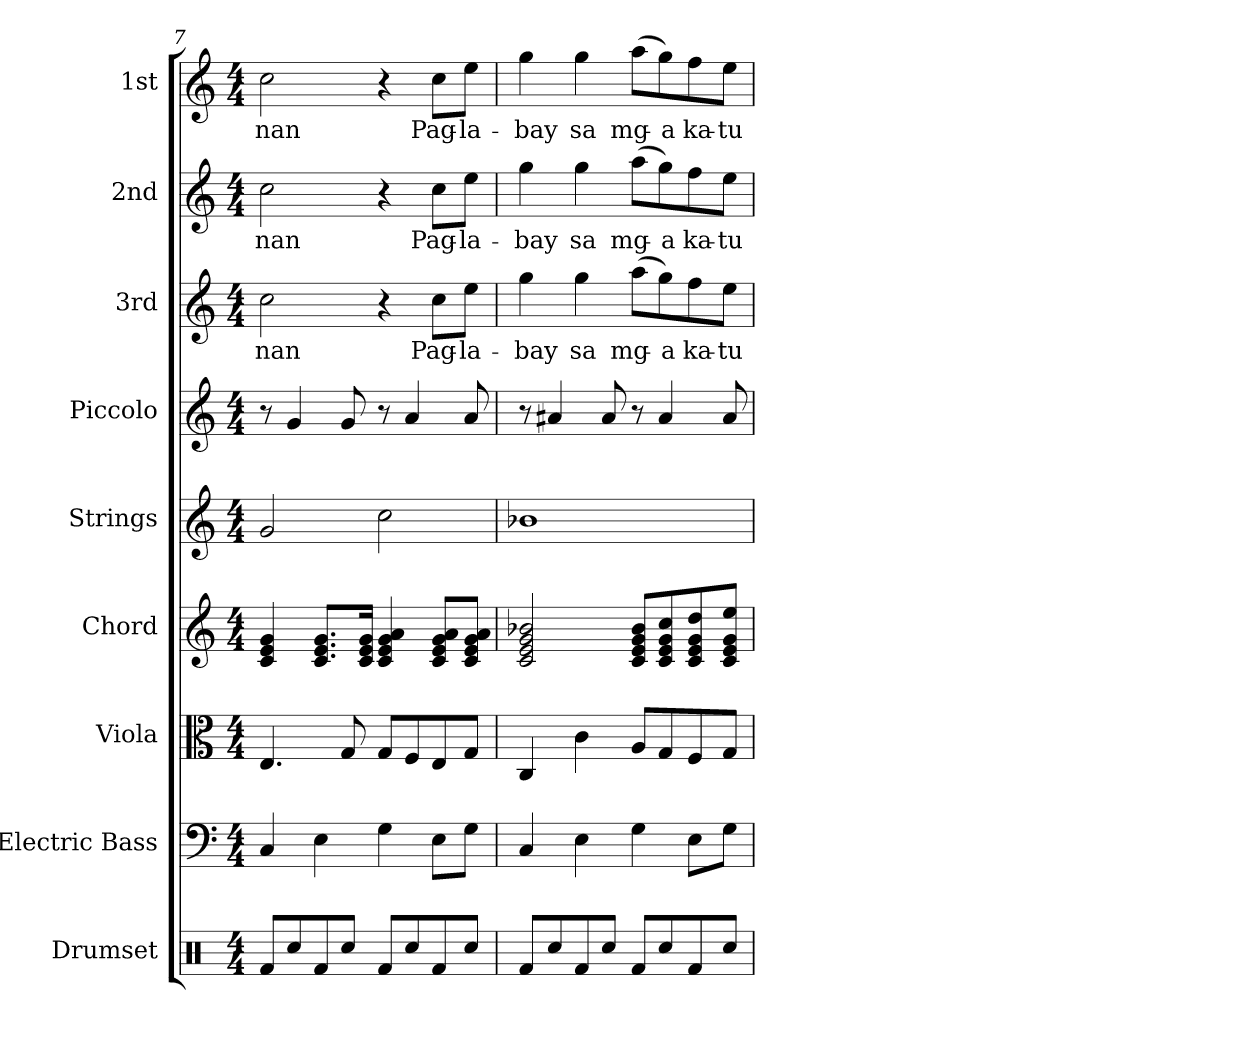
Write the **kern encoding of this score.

**kern	**kern	**kern	**kern	**kern	**kern	**kern	**text	**kern	**text	**kern	**text
*part9	*part8	*part7	*part6	*part5	*part4	*part3	*part3	*part2	*part2	*part1	*part1
*staff9	*staff8	*staff7	*staff6	*staff5	*staff4	*staff3	*staff3	*staff2	*staff2	*staff1	*staff1
*I"Drumset	*I"Electric Bass	*I"Viola	*I"Chord	*I"Strings	*I"Piccolo	*I"3rd	*	*I"2nd	*	*I"1st	*
*I'D. Set	*I'El. B.	*I'Vla.	*I'Chord	*I'St.	*I'Picc.	*	*	*	*	*	*
*clefX	*clefF4	*clefC3	*clefG2	*clefG2	*clefG2	*clefG2	*	*clefG2	*	*clefG2	*
*	*ITrd7c12	*	*	*	*ITrd-7c-12	*	*	*	*	*	*
*k[]	*k[]	*k[]	*k[]	*k[]	*k[]	*k[]	*	*k[]	*	*k[]	*
*M4/4	*M4/4	*M4/4	*M4/4	*M4/4	*M4/4	*M4/4	*	*M4/4	*	*M4/4	*
=7	=7	=7	=7	=7	=7	=7	=7	=7	=7	=7	=7
!	!	!	!	!	!	!	!LO:LY:b	!	!LO:LY:b	!	!LO:LY:b
8Rf/L	4CC/	4.E/	4c/ 4e/ 4g/	2g/	8r	2cc\	-nan	2cc\	-nan	2cc\	-nan
8Rcc/	.	.	.	.	4gg/	.	.	.	.	.	.
8Rf/	4EE\	.	8.c/ 8.e/ 8.g/L	.	.	.	.	.	.	.	.
8Rcc/J	.	8G/	.	.	8gg/	.	.	.	.	.	.
.	.	.	16c/ 16e/ 16g/Jk	.	.	.	.	.	.	.	.
8Rf/L	4GG\	8G/L	4c/ 4e/ 4g/ 4a/	2cc\	8r	4r	.	4r	.	4r	.
8Rcc/	.	8F/	.	.	4aa/	.	.	.	.	.	.
!	!	!	!	!	!	!	!LO:LY:b	!	!LO:LY:b	!	!LO:LY:b
8Rf/	8EE\L	8E/	8c/ 8e/ 8g/ 8a/L	.	.	8cc\L	Pag-	8cc\L	Pag-	8cc\L	Pag-
!	!	!	!	!	!	!	!LO:LY:b	!	!LO:LY:b	!	!LO:LY:b
8Rcc/J	8GG\J	8G/J	8c/ 8e/ 8g/ 8a/J	.	8aa/	8ee\J	-la-	8ee\J	-la-	8ee\J	-la-
!!LO:PB:g=z
=8	=8	=8	=8	=8	=8	=8	=8	=8	=8	=8	=8
*	*	*	*	*	*	*	*	*k[]	*	*	*
!	!	!	!	!	!	!	!LO:LY:b	!	!LO:LY:b	!	!LO:LY:b
8Rf/L	4CC/	4C/	2c/ 2e/ 2g/ 2b-X/	1b-X	8r	4gg\	-bay	4gg\	-bay	4gg\	-bay
8Rcc/	.	.	.	.	4aa#X/	.	.	.	.	.	.
!	!	!	!	!	!	!	!LO:LY:b	!	!LO:LY:b	!	!LO:LY:b
8Rf/	4EE\	4c\	.	.	.	4gg\	sa	4gg\	sa	4gg\	sa
8Rcc/J	.	.	.	.	8aa#/	.	.	.	.	.	.
!	!	!	!	!	!	!	!LO:LY:b	!	!LO:LY:b	!	!LO:LY:b
8Rf/L	4GG\	8A/L	8c/ 8e/ 8g/ 8b-/L	.	8r	(>8aa\L	mg-	(>8aa\L	mg-	(>8aa\L	mg-
!	!	!	!	!	!	!	!LO:LY:b	!	!LO:LY:b	!	!LO:LY:b
8Rcc/	.	8G/	8c/ 8e/ 8g/ 8cc/	.	4aa#/	8gg\)	-a	8gg\)	-a	8gg\)	-a
!	!	!	!	!	!	!	!LO:LY:b	!	!LO:LY:b	!	!LO:LY:b
8Rf/	8EE\L	8F/	8c/ 8e/ 8g/ 8dd/	.	.	8ff\	ka-	8ff\	ka-	8ff\	ka-
!	!	!	!	!	!	!	!LO:LY:b	!	!LO:LY:b	!	!LO:LY:b
8Rcc/J	8GG\J	8G/J	8c/ 8e/ 8g/ 8ee/J	.	8aa#/	8ee\J	-tu-	8ee\J	-tu-	8ee\J	-tu-
=	=	=	=	=	=	=	=	=	=	=	=
*-	*-	*-	*-	*-	*-	*-	*-	*-	*-	*-	*-
